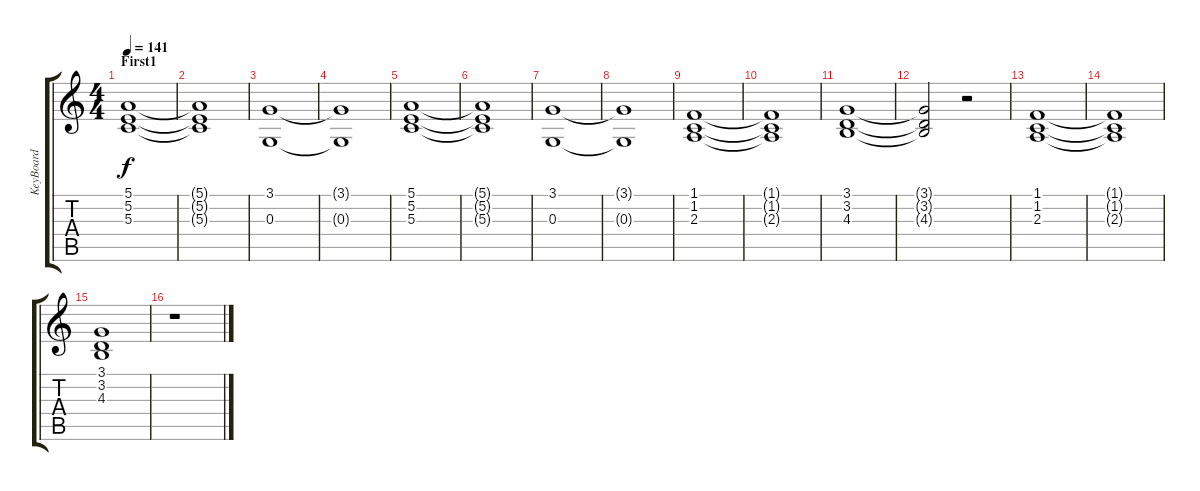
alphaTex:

\track ("KeyBoard" "KeyBoard") {instrument stringensemble2}
\staff {score tabs}
\tuning (E4 B3 G3 D3 A2 E2) {hide}
\ts (4 4)
\section ("" "First1")
\tempo 141
\clef g2
\ks c
(5.1 5.2 5.3).1{dy f} |
(5.1{t} 5.2{t} 5.3{t}).1 |
(3.1 0.3).1 |
(3.1{t} 0.3{t}).1 |
(5.1 5.2 5.3).1 |
(5.1{t} 5.2{t} 5.3{t}).1 |
(3.1 0.3).1 |
(3.1{t} 0.3{t}).1 |
(1.1 1.2 2.3).1 |
(1.1{t} 1.2{t} 2.3{t}).1 |
(3.1 3.2 4.3).1 |
(3.1{t} 3.2{t} 4.3{t}).2 r.2 |
(1.1 1.2 2.3).1 |
(1.1{t} 1.2{t} 2.3{t}).1 |
(3.1 3.2 4.3).1 |
r.1
